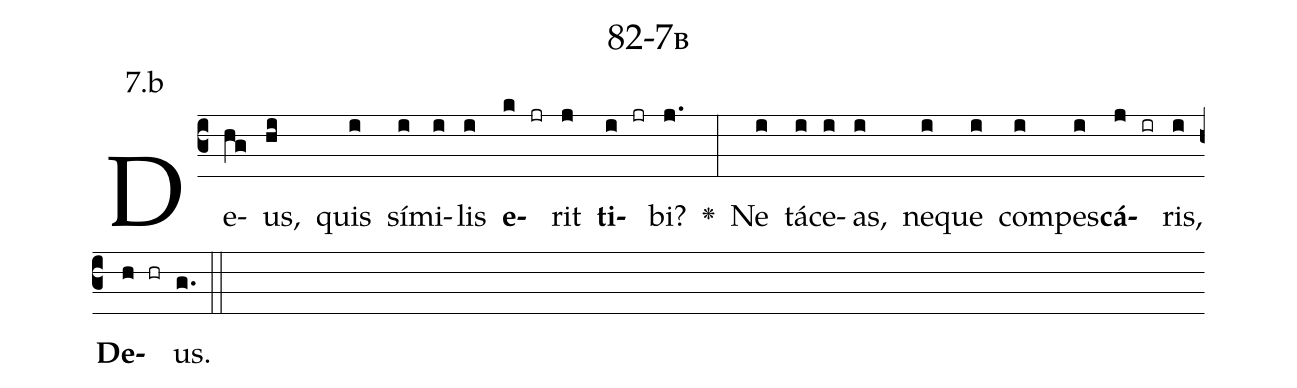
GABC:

name: 82-7b;
annotation: 7.b;
%%
(c3)De(hg)us,(hi) quis(i) sí(i)mi(i)lis(i) <b>e</b>(k jr)rit(j) <b>ti</b>(i jr)bi?(j.) <v>\greheightstar</v>(:) Ne(i) tá(i)ce(i)as,(i) ne(i)que(i) com(i)pes(i)<b>cá</b>(j ir)ris,(i) <b>De</b>(h hr)us.(g.) (::)


%E(i) u(i) o(j) u(i) a(h) e.(g.) (::)
